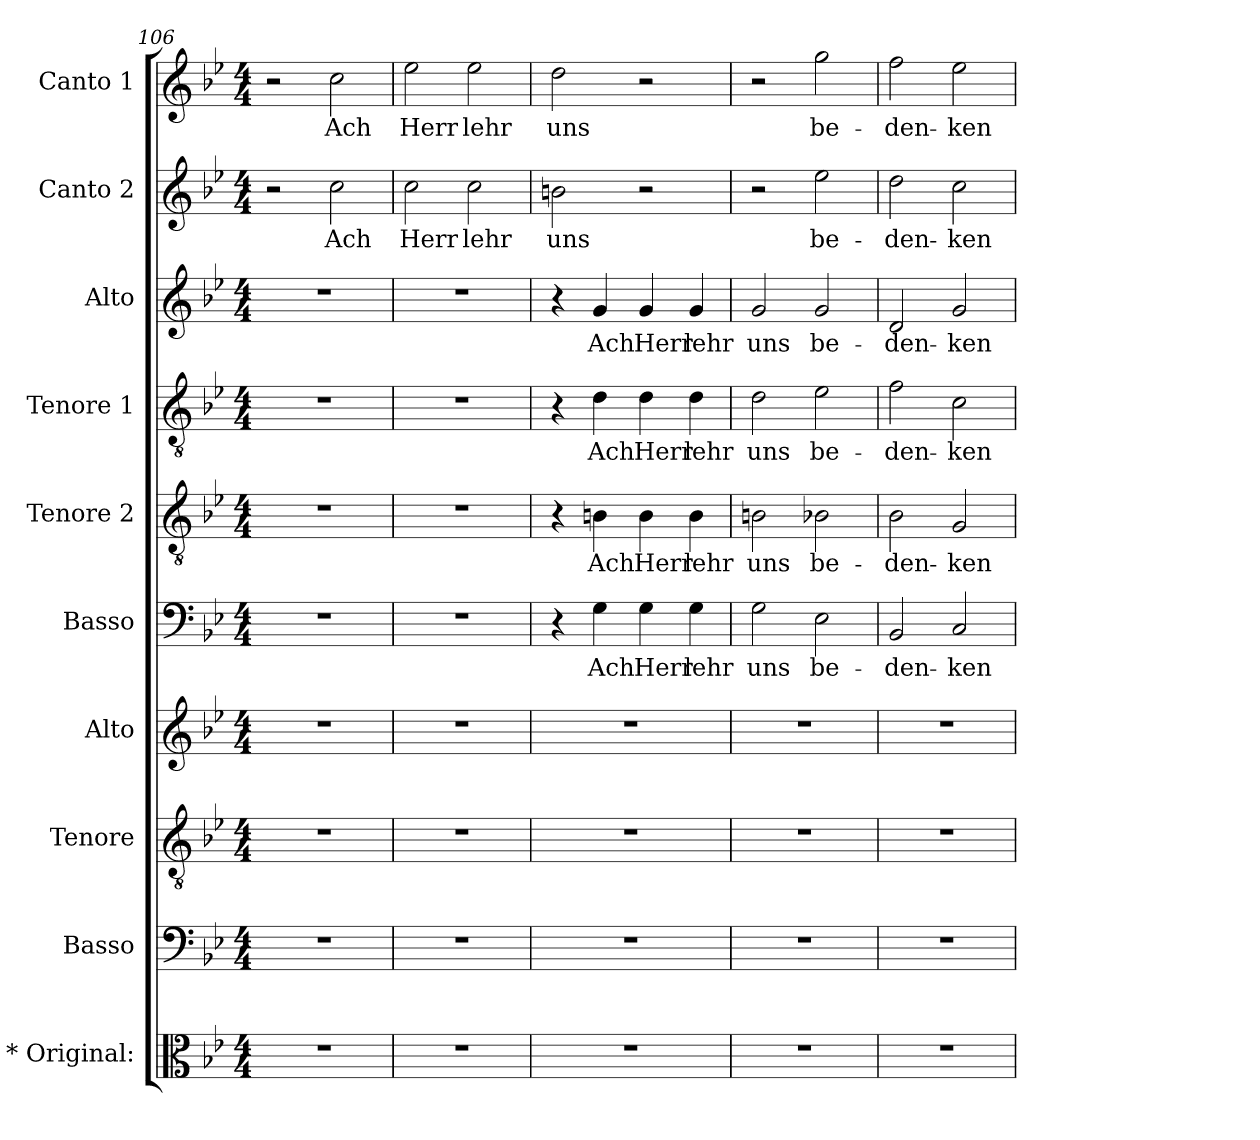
**kern	**kern	**kern	**kern	**kern	**text	**kern	**text	**kern	**text	**kern	**text	**kern	**text	**kern	**text
*part10	*part9	*part8	*part7	*part6	*part6	*part5	*part5	*part4	*part4	*part3	*part3	*part2	*part2	*part1	*part1
*staff10	*staff9	*staff8	*staff7	*staff6	*staff6	*staff5	*staff5	*staff4	*staff4	*staff3	*staff3	*staff2	*staff2	*staff1	*staff1
*I"* Original:	*I"Basso	*I"Tenore	*I"Alto	*I"Basso	*	*I"Tenore 2	*	*I"Tenore 1	*	*I"Alto	*	*I"Canto 2	*	*I"Canto 1	*
*I'* Original:	*I'Basso	*I'Tenore	*I'Alto	*I'Basso	*	*I'Tenore 2	*	*I'Tenore 1	*	*I'Alto	*	*I'Canto 2	*	*I'Canto 1	*
!!LO:PB:g=z
*clefC3	*clefF4	*clefGv2	*clefG2	*clefF4	*	*clefGv2	*	*clefGv2	*	*clefG2	*	*clefG2	*	*clefG2	*
*k[b-e-]	*k[b-e-]	*k[b-e-]	*k[b-e-]	*k[b-e-]	*	*k[b-e-]	*	*k[b-e-]	*	*k[b-e-]	*	*k[b-e-]	*	*k[b-e-]	*
*B-:	*B-:	*B-:	*B-:	*B-:	*	*B-:	*	*B-:	*	*B-:	*	*B-:	*	*B-:	*
*M4/4	*M4/4	*M4/4	*M4/4	*M4/4	*	*M4/4	*	*M4/4	*	*M4/4	*	*M4/4	*	*M4/4	*
=106	=106	=106	=106	=106	=106	=106	=106	=106	=106	=106	=106	=106	=106	=106	=106
1r	1r	1r	1r	1r	.	1r	.	1r	.	1r	.	2r	.	2r	.
!	!	!	!	!	!	!	!	!	!	!	!	!	!LO:LY:b	!	!LO:LY:b
.	.	.	.	.	.	.	.	.	.	.	.	2cc\	Ach	2cc\	Ach
=107	=107	=107	=107	=107	=107	=107	=107	=107	=107	=107	=107	=107	=107	=107	=107
!	!	!	!	!	!	!	!	!	!	!	!	!	!LO:LY:b	!	!LO:LY:b
1r	1r	1r	1r	1r	.	1r	.	1r	.	1r	.	2cc\	Herr	2ee-\	Herr
!	!	!	!	!	!	!	!	!	!	!	!	!	!LO:LY:b	!	!LO:LY:b
.	.	.	.	.	.	.	.	.	.	.	.	2cc\	lehr	2ee-\	lehr
=108	=108	=108	=108	=108	=108	=108	=108	=108	=108	=108	=108	=108	=108	=108	=108
!	!	!	!	!	!	!	!	!	!	!	!	!	!LO:LY:b	!	!LO:LY:b
1r	1r	1r	1r	4r	.	4r	.	4r	.	4r	.	2bn\	uns	2dd\	uns
!	!	!	!	!	!LO:LY:b	!	!LO:LY:b	!	!LO:LY:b	!	!LO:LY:b	!	!	!	!
.	.	.	.	4G\	Ach	4Bn\	Ach	4d\	Ach	4g/	Ach	.	.	.	.
!	!	!	!	!	!LO:LY:b	!	!LO:LY:b	!	!LO:LY:b	!	!LO:LY:b	!	!	!	!
.	.	.	.	4G\	Herr	4B\	Herr	4d\	Herr	4g/	Herr	2r	.	2r	.
!	!	!	!	!	!LO:LY:b	!	!LO:LY:b	!	!LO:LY:b	!	!LO:LY:b	!	!	!	!
.	.	.	.	4G\	lehr	4B\	lehr	4d\	lehr	4g/	lehr	.	.	.	.
=109	=109	=109	=109	=109	=109	=109	=109	=109	=109	=109	=109	=109	=109	=109	=109
!	!	!	!	!	!LO:LY:b	!	!LO:LY:b	!	!LO:LY:b	!	!LO:LY:b	!	!	!	!
1r	1r	1r	1r	2G\	uns	2Bn\	uns	2d\	uns	2g/	uns	2r	.	2r	.
!	!	!	!	!	!LO:LY:b	!	!LO:LY:b	!	!LO:LY:b	!	!LO:LY:b	!	!LO:LY:b	!	!LO:LY:b
.	.	.	.	2E-\	be-	2B-X\	be-	2e-\	be-	2g/	be-	2ee-\	be-	2gg\	be-
=110	=110	=110	=110	=110	=110	=110	=110	=110	=110	=110	=110	=110	=110	=110	=110
!	!	!	!	!	!LO:LY:b	!	!LO:LY:b	!	!LO:LY:b	!	!LO:LY:b	!	!LO:LY:b	!	!LO:LY:b
1r	1r	1r	1r	2BB-/	-den-	2B-\	-den-	2f\	-den-	2d/	-den-	2dd\	-den-	2ff\	-den-
!	!	!	!	!	!LO:LY:b	!	!LO:LY:b	!	!LO:LY:b	!	!LO:LY:b	!	!LO:LY:b	!	!LO:LY:b
.	.	.	.	2C/	-ken	2G/	-ken	2c\	-ken	2g/	-ken	2cc\	-ken	2ee-\	-ken
=	=	=	=	=	=	=	=	=	=	=	=	=	=	=	=
*-	*-	*-	*-	*-	*-	*-	*-	*-	*-	*-	*-	*-	*-	*-	*-
